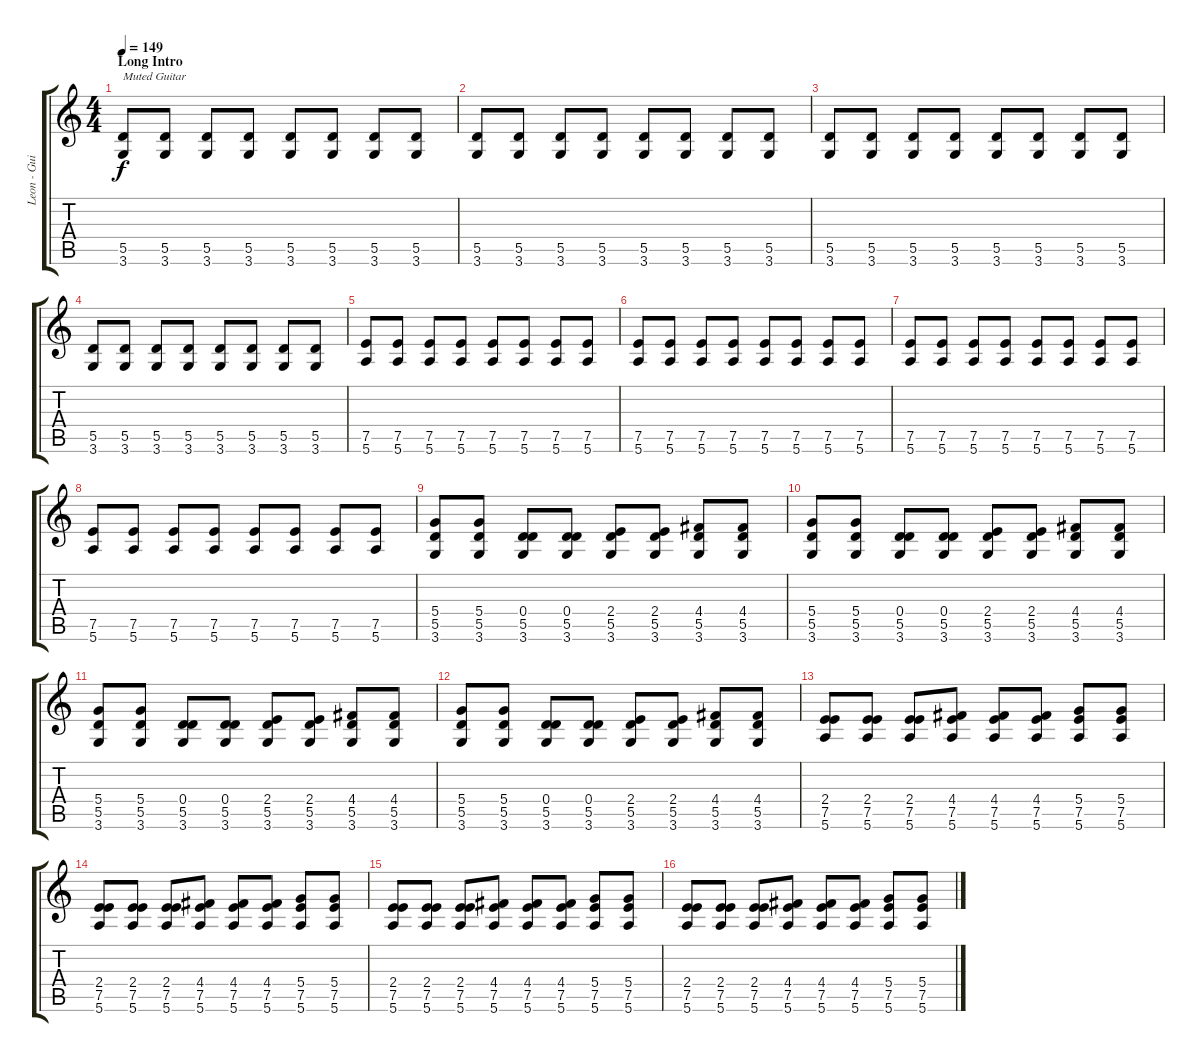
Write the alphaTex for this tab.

\track ("Leon - Guitar 1" "Leon - Gui") {instrument distortionguitar}
\staff {score tabs}
\tuning (E4 B3 G3 D3 A2 E2) {hide}
\ts (4 4)
\section ("" "Long Intro")
\tempo 149
\clef g2
\ks c
(5.5 3.6).8{txt "Muted Guitar" dy f instrument electricguitarmuted} (5.5 3.6).8 (5.5 3.6).8 (5.5 3.6).8 (5.5 3.6).8 (5.5 3.6).8 (5.5 3.6).8 (5.5 3.6).8 |
(5.5 3.6).8 (5.5 3.6).8 (5.5 3.6).8 (5.5 3.6).8 (5.5 3.6).8 (5.5 3.6).8 (5.5 3.6).8 (5.5 3.6).8 |
(5.5 3.6).8 (5.5 3.6).8 (5.5 3.6).8 (5.5 3.6).8 (5.5 3.6).8 (5.5 3.6).8 (5.5 3.6).8 (5.5 3.6).8 |
(5.5 3.6).8 (5.5 3.6).8 (5.5 3.6).8 (5.5 3.6).8 (5.5 3.6).8 (5.5 3.6).8 (5.5 3.6).8 (5.5 3.6).8 |
(7.5 5.6).8 (7.5 5.6).8 (7.5 5.6).8 (7.5 5.6).8 (7.5 5.6).8 (7.5 5.6).8 (7.5 5.6).8 (7.5 5.6).8 |
(7.5 5.6).8 (7.5 5.6).8 (7.5 5.6).8 (7.5 5.6).8 (7.5 5.6).8 (7.5 5.6).8 (7.5 5.6).8 (7.5 5.6).8 |
(7.5 5.6).8 (7.5 5.6).8 (7.5 5.6).8 (7.5 5.6).8 (7.5 5.6).8 (7.5 5.6).8 (7.5 5.6).8 (7.5 5.6).8 |
(7.5 5.6).8 (7.5 5.6).8 (7.5 5.6).8 (7.5 5.6).8 (7.5 5.6).8 (7.5 5.6).8 (7.5 5.6).8 (7.5 5.6).8 |
(5.4 5.5 3.6).8 (5.4 5.5 3.6).8 (0.4 5.5 3.6).8 (0.4 5.5 3.6).8 (2.4 5.5 3.6).8 (2.4 5.5 3.6).8 (4.4 5.5 3.6).8 (4.4 5.5 3.6).8 |
(5.4 5.5 3.6).8 (5.4 5.5 3.6).8 (0.4 5.5 3.6).8 (0.4 5.5 3.6).8 (2.4 5.5 3.6).8 (2.4 5.5 3.6).8 (4.4 5.5 3.6).8 (4.4 5.5 3.6).8 |
(5.4 5.5 3.6).8 (5.4 5.5 3.6).8 (0.4 5.5 3.6).8 (0.4 5.5 3.6).8 (2.4 5.5 3.6).8 (2.4 5.5 3.6).8 (4.4 5.5 3.6).8 (4.4 5.5 3.6).8 |
(5.4 5.5 3.6).8 (5.4 5.5 3.6).8 (0.4 5.5 3.6).8 (0.4 5.5 3.6).8 (2.4 5.5 3.6).8 (2.4 5.5 3.6).8 (4.4 5.5 3.6).8 (4.4 5.5 3.6).8 |
(2.4 7.5 5.6).8 (2.4 7.5 5.6).8 (2.4 7.5 5.6).8 (4.4 7.5 5.6).8 (4.4 7.5 5.6).8 (4.4 7.5 5.6).8 (5.4 7.5 5.6).8 (5.4 7.5 5.6).8 |
(2.4 7.5 5.6).8 (2.4 7.5 5.6).8 (2.4 7.5 5.6).8 (4.4 7.5 5.6).8 (4.4 7.5 5.6).8 (4.4 7.5 5.6).8 (5.4 7.5 5.6).8 (5.4 7.5 5.6).8 |
(2.4 7.5 5.6).8 (2.4 7.5 5.6).8 (2.4 7.5 5.6).8 (4.4 7.5 5.6).8 (4.4 7.5 5.6).8 (4.4 7.5 5.6).8 (5.4 7.5 5.6).8 (5.4 7.5 5.6).8 |
(2.4 7.5 5.6).8 (2.4 7.5 5.6).8 (2.4 7.5 5.6).8 (4.4 7.5 5.6).8 (4.4 7.5 5.6).8 (4.4 7.5 5.6).8 (5.4 7.5 5.6).8 (5.4 7.5 5.6).8
